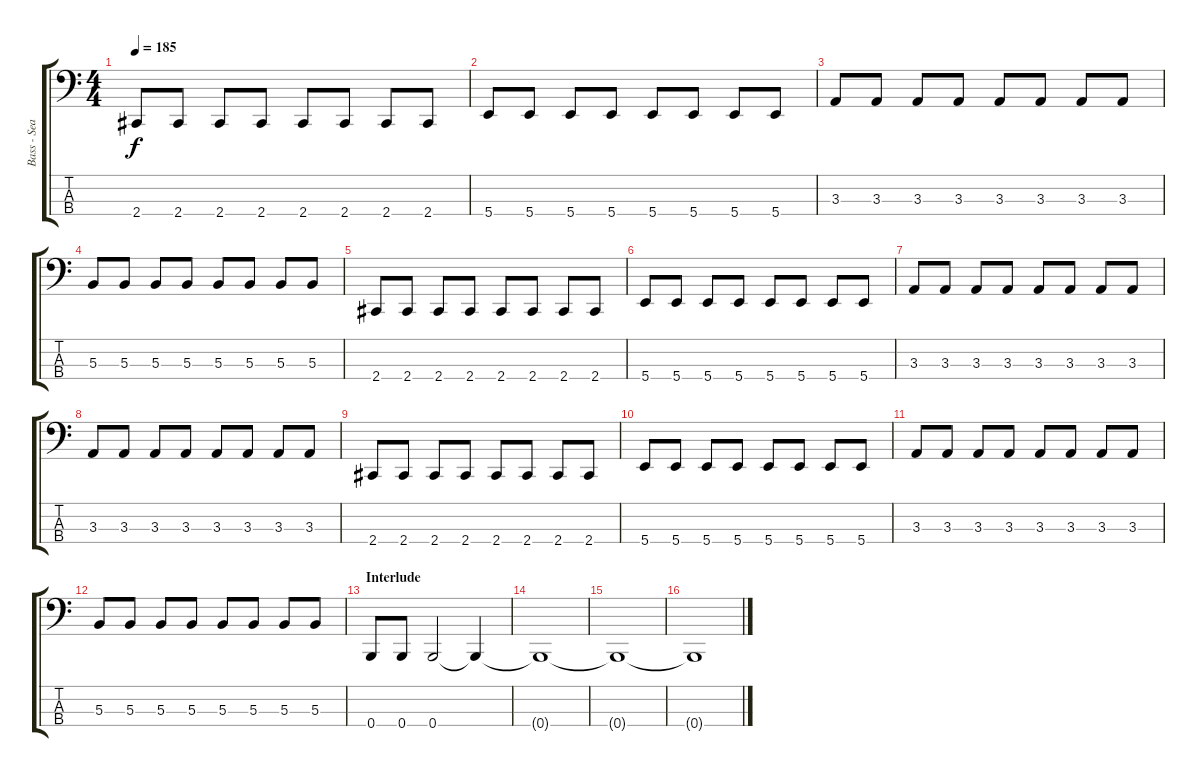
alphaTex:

\track ("Bass - Sean" "Bass - Sea") {instrument electricbasspick}
\staff {score tabs}
\tuning (E2 B1 Gb1 B0) {hide}
\ts (4 4)
\tempo 185
\clef f4
\ks c
2.4.8{dy f} 2.4.8 2.4.8 2.4.8 2.4.8 2.4.8 2.4.8 2.4.8 |
5.4.8 5.4.8 5.4.8 5.4.8 5.4.8 5.4.8 5.4.8 5.4.8 |
3.3.8 3.3.8 3.3.8 3.3.8 3.3.8 3.3.8 3.3.8 3.3.8 |
5.3.8 5.3.8 5.3.8 5.3.8 5.3.8 5.3.8 5.3.8 5.3.8 |
2.4.8 2.4.8 2.4.8 2.4.8 2.4.8 2.4.8 2.4.8 2.4.8 |
5.4.8 5.4.8 5.4.8 5.4.8 5.4.8 5.4.8 5.4.8 5.4.8 |
3.3.8 3.3.8 3.3.8 3.3.8 3.3.8 3.3.8 3.3.8 3.3.8 |
3.3.8 3.3.8 3.3.8 3.3.8 3.3.8 3.3.8 3.3.8 3.3.8 |
2.4.8 2.4.8 2.4.8 2.4.8 2.4.8 2.4.8 2.4.8 2.4.8 |
5.4.8 5.4.8 5.4.8 5.4.8 5.4.8 5.4.8 5.4.8 5.4.8 |
3.3.8 3.3.8 3.3.8 3.3.8 3.3.8 3.3.8 3.3.8 3.3.8 |
5.3.8 5.3.8 5.3.8 5.3.8 5.3.8 5.3.8 5.3.8 5.3.8 |
\section ("" "Interlude")
0.4.8 0.4.8 0.4.2 0.4{t}.4 |
0.4{t}.1 |
0.4{t}.1 |
0.4{t}.1
